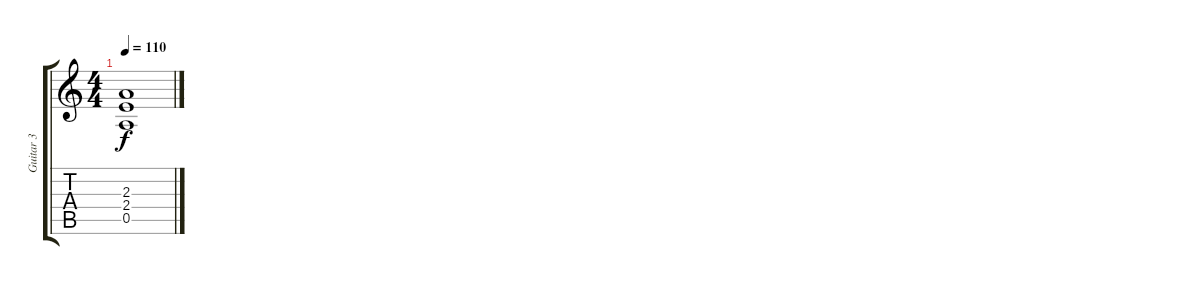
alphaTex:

\track ("Guitar 3" "Guitar 3") {instrument overdrivenguitar}
\staff {score tabs}
\tuning (E4 B3 G3 D3 A2 E2) {hide}
\ts (4 4)
\tempo 110
\clef g2
\ks c
(2.3{t} 2.4{t} 0.5{t}).1{dy f}
